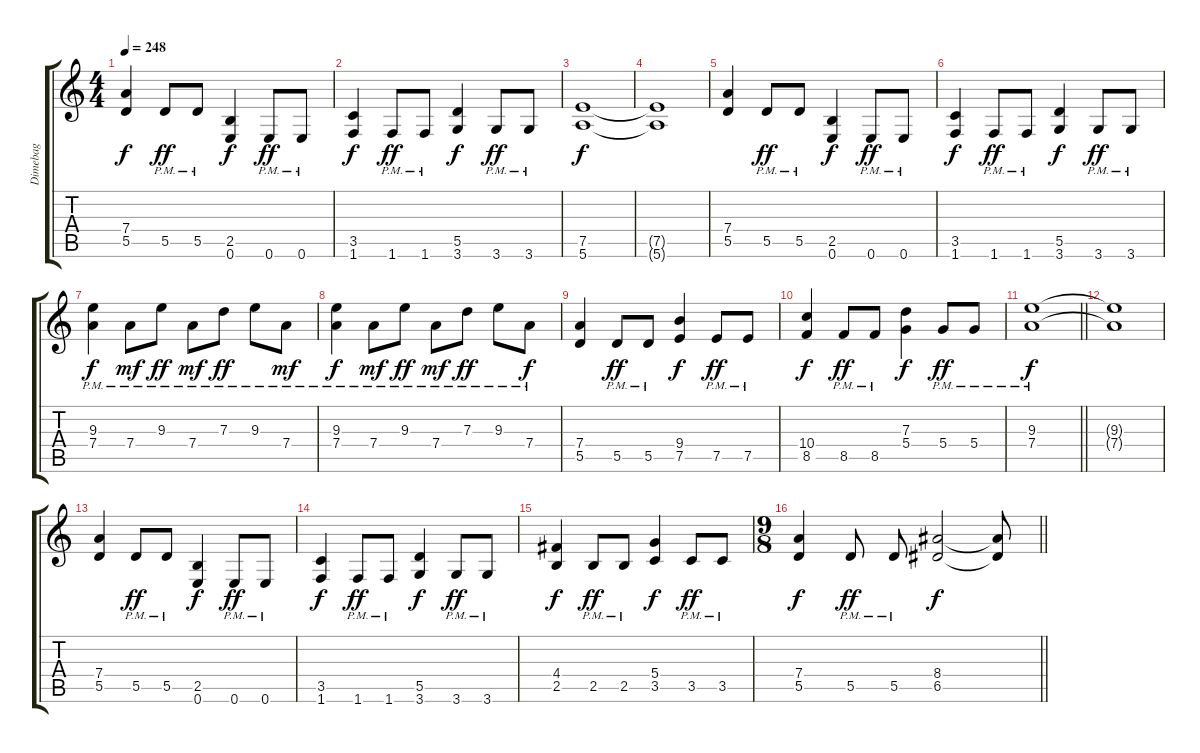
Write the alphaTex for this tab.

\track ("Dimebag" "Dimebag") {instrument distortionguitar}
\staff {score tabs}
\tuning (E4 B3 G3 D3 A2 E2) {hide}
\ts (4 4)
\tempo 248
\clef g2
\ks c
(7.4 5.5).4{dy f volume 12 balance 4} 5.5{pm}.8{dy ff} 5.5{pm}.8 (2.5 0.6).4{dy f} 0.6{pm}.8{dy ff} 0.6{pm}.8 |
(3.5 1.6).4{dy f} 1.6{pm}.8{dy ff} 1.6{pm}.8 (5.5 3.6).4{dy f} 3.6{pm}.8{dy ff} 3.6{pm}.8 |
(7.5 5.6).1{dy f} |
(7.5{t} 5.6{t}).1 |
(7.4 5.5).4 5.5{pm}.8{dy ff} 5.5{pm}.8 (2.5 0.6).4{dy f} 0.6{pm}.8{dy ff} 0.6{pm}.8 |
(3.5 1.6).4{dy f} 1.6{pm}.8{dy ff} 1.6{pm}.8 (5.5 3.6).4{dy f} 3.6{pm}.8{dy ff} 3.6{pm}.8 |
(9.3 7.4{pm}).4{dy f} 7.4{pm}.8{dy mf} 9.3{pm}.8{dy ff} 7.4{pm}.8{dy mf} 7.3{pm}.8{dy ff} 9.3{pm}.8 7.4{pm}.8{dy mf} |
(9.3 7.4{pm}).4{dy f} 7.4{pm}.8{dy mf} 9.3{pm}.8{dy ff} 7.4{pm}.8{dy mf} 7.3{pm}.8{dy ff} 9.3{pm}.8 7.4{pm}.8{dy f} |
(7.4 5.5).4 5.5{pm}.8{dy ff} 5.5{pm}.8 (9.4 7.5).4{dy f} 7.5{pm}.8{dy ff} 7.5{pm}.8 |
(10.4 8.5).4{dy f} 8.5{pm}.8{dy ff} 8.5{pm}.8 (7.3 5.4).4{dy f} 5.4{pm}.8{dy ff} 5.4{pm}.8 |
\barLineRight lightlight
(9.3{pm} 7.4{pm}).1{dy f} |
(9.3{t} 7.4{t}).1 |
(7.4 5.5).4{volume 12} 5.5{pm}.8{dy ff} 5.5{pm}.8 (2.5 0.6).4{dy f} 0.6{pm}.8{dy ff} 0.6{pm}.8 |
(3.5 1.6).4{dy f} 1.6{pm}.8{dy ff} 1.6{pm}.8 (5.5 3.6).4{dy f} 3.6{pm}.8{dy ff} 3.6{pm}.8 |
(4.4 2.5).4{dy f} 2.5{pm}.8{dy ff} 2.5{pm}.8 (5.4 3.5).4{dy f} 3.5{pm}.8{dy ff} 3.5{pm}.8 |
\ts (9 8)
\barLineRight lightlight
(7.4 5.5).4{dy f} 5.5{pm}.8{dy ff} 5.5{pm}.8 (8.4 6.5).2{dy f} (8.4{t} 6.5{t}).8
